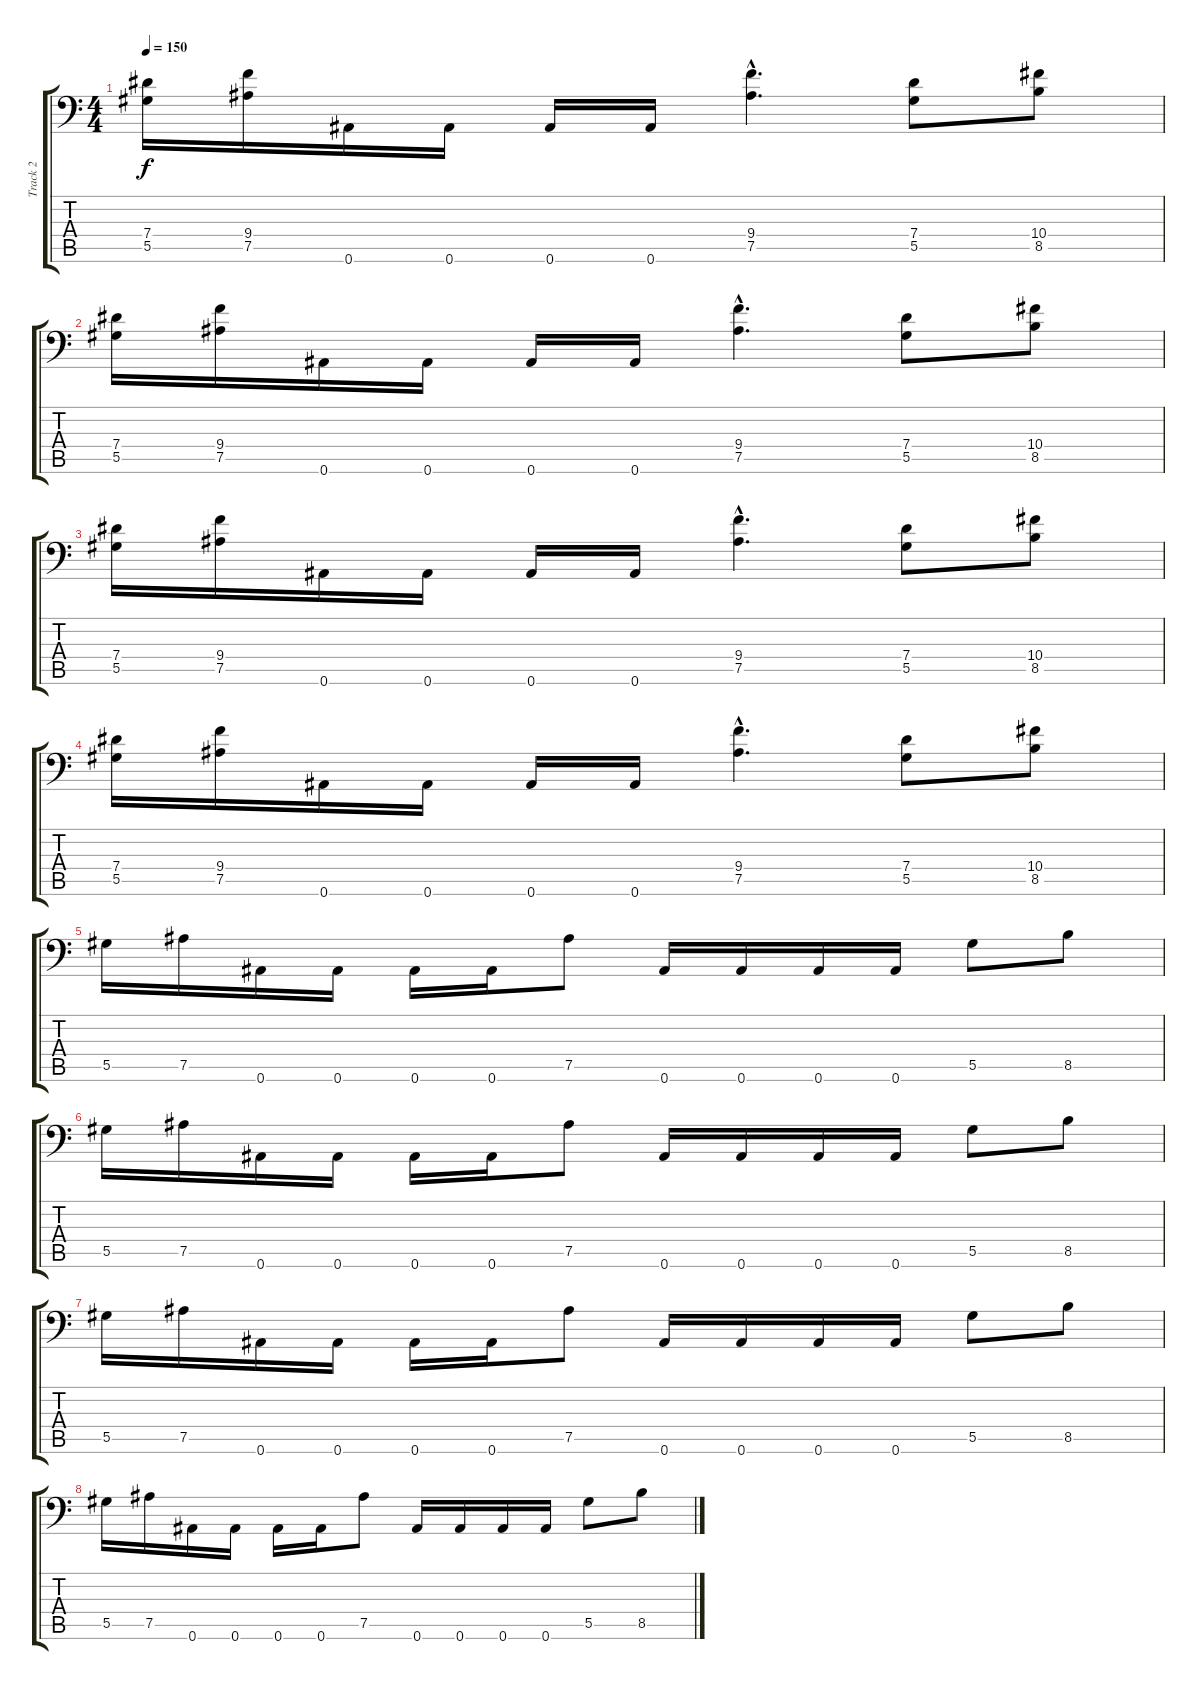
\track ("Track 2" "Track 2") {instrument distortionguitar}
\staff {score tabs}
\tuning (Bb3 F3 Db3 Ab2 Eb2 Bb1) {hide}
\ts (4 4)
\tempo 150
\clef f4
\ks c
(7.4 5.5).16{dy f instrument distortionguitar} (9.4 7.5).16 0.6.16 0.6.16 0.6.16 0.6.16 (9.4{hac} 7.5{hac}).4{d} (7.4 5.5).8 (10.4 8.5).8 |
(7.4 5.5).16 (9.4 7.5).16 0.6.16 0.6.16 0.6.16 0.6.16 (9.4{hac} 7.5{hac}).4{d} (7.4 5.5).8 (10.4 8.5).8 |
(7.4 5.5).16 (9.4 7.5).16 0.6.16 0.6.16 0.6.16 0.6.16 (9.4{hac} 7.5{hac}).4{d} (7.4 5.5).8 (10.4 8.5).8 |
(7.4 5.5).16 (9.4 7.5).16 0.6.16 0.6.16 0.6.16 0.6.16 (9.4{hac} 7.5{hac}).4{d} (7.4 5.5).8 (10.4 8.5).8 |
5.5.16 7.5.16 0.6.16 0.6.16 0.6.16 0.6.16 7.5.8 0.6.16 0.6.16 0.6.16 0.6.16 5.5.8 8.5.8 |
5.5.16 7.5.16 0.6.16 0.6.16 0.6.16 0.6.16 7.5.8 0.6.16 0.6.16 0.6.16 0.6.16 5.5.8 8.5.8 |
5.5.16 7.5.16 0.6.16 0.6.16 0.6.16 0.6.16 7.5.8 0.6.16 0.6.16 0.6.16 0.6.16 5.5.8 8.5.8 |
5.5.16 7.5.16 0.6.16 0.6.16 0.6.16 0.6.16 7.5.8 0.6.16 0.6.16 0.6.16 0.6.16 5.5.8 8.5.8
